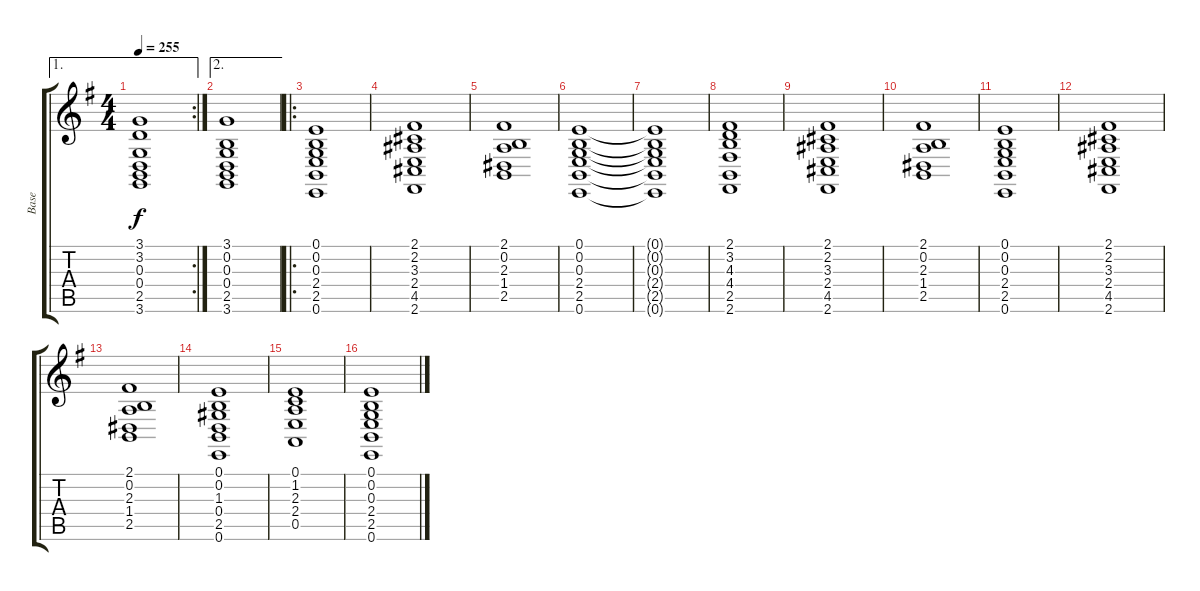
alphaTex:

\track ("Base" "Base") {instrument acousticgrandpiano}
\staff {score tabs}
\tuning (E4 B3 G3 D3 A2 E2) {hide}
\ae 1
\rc 2
\ts (4 4)
\tempo 255
\clef g2
\ks g
(3.1 3.2 0.3 0.4 2.5 3.6).1{dy f} |
\ae 2
(3.1 0.2 0.3 0.4 2.5 3.6).1 |
\ro
(0.1 0.2 0.3 2.4 2.5 0.6).1 |
(2.1 2.2 3.3 2.4 4.5 2.6).1 |
(2.1 0.2 2.3 1.4 2.5).1 |
(0.1 0.2 0.3 2.4 2.5 0.6).1 |
(0.1{t} 0.2{t} 0.3{t} 2.4{t} 2.5{t} 0.6{t}).1 |
(2.1 3.2 4.3 4.4 2.5 2.6).1 |
(2.1 2.2 3.3 2.4 4.5 2.6).1 |
(2.1 0.2 2.3 1.4 2.5).1 |
(0.1 0.2 0.3 2.4 2.5 0.6).1 |
(2.1 2.2 3.3 2.4 4.5 2.6).1 |
(2.1 0.2 2.3 1.4 2.5).1 |
(0.1 0.2 1.3 0.4 2.5 0.6).1 |
(0.1 1.2 2.3 2.4 0.5).1 |
(0.1 0.2 0.3 2.4 2.5 0.6).1
